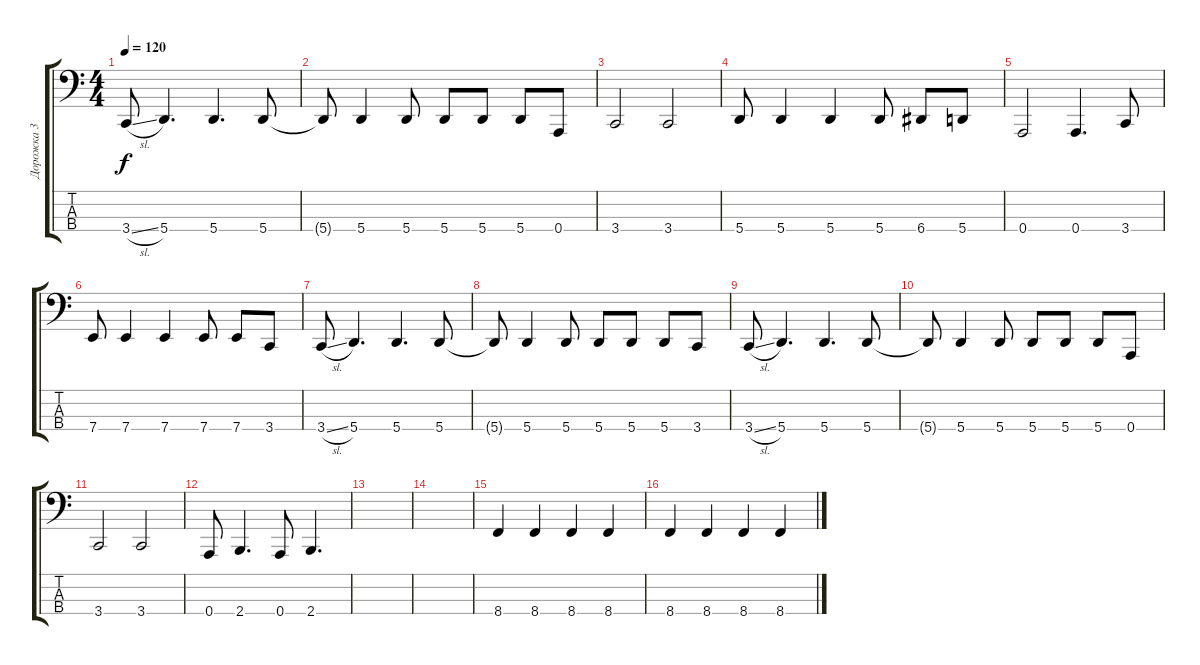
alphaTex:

\track ("Дорожка 3" "Дорожка 3") {instrument electricbassfinger}
\staff {score tabs}
\tuning (D2 A1 E1 A0) {hide}
\ts (4 4)
\tempo 120
\clef f4
\ks c
3.4{sl}.8{dy f} 5.4.4{d} 5.4.4{d} 5.4.8 |
5.4{t}.8 5.4.4 5.4.8 5.4.8 5.4.8 5.4.8 0.4.8 |
3.4.2 3.4.2 |
5.4.8 5.4.4 5.4.4 5.4.8 6.4.8 5.4.8 |
0.4.2 0.4.4{d} 3.4.8 |
7.4.8 7.4.4 7.4.4 7.4.8 7.4.8 3.4.8 |
3.4{sl}.8 5.4.4{d} 5.4.4{d} 5.4.8 |
5.4{t}.8 5.4.4 5.4.8 5.4.8 5.4.8 5.4.8 3.4.8 |
3.4{sl}.8 5.4.4{d} 5.4.4{d} 5.4.8 |
5.4{t}.8 5.4.4 5.4.8 5.4.8 5.4.8 5.4.8 0.4.8 |
3.4.2 3.4.2 |
0.4.8 2.4.4{d} 0.4.8 2.4.4{d} |
|
|
8.4.4 8.4.4 8.4.4 8.4.4 |
8.4.4 8.4.4 8.4.4 8.4.4
